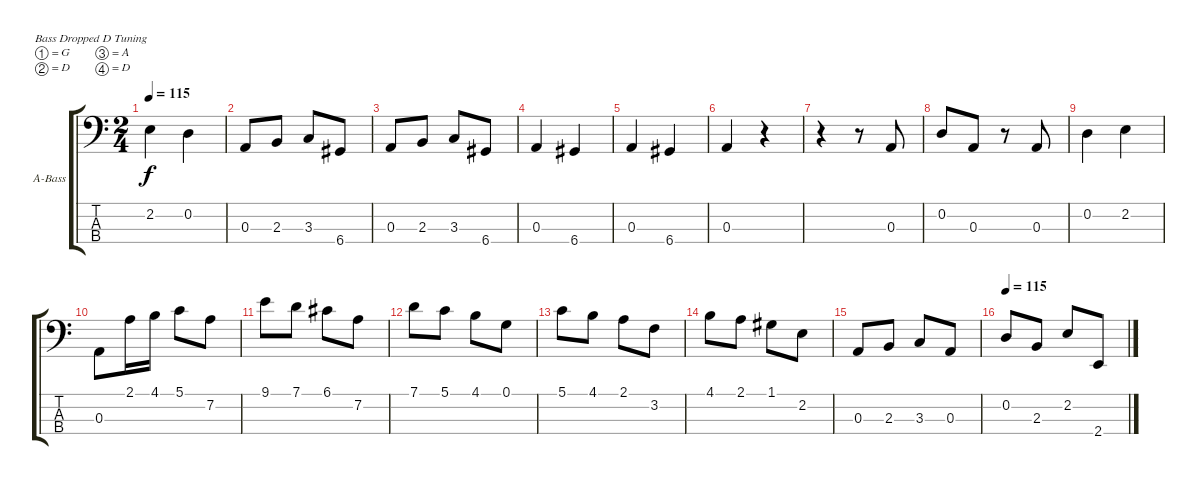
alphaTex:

\defaultSystemsLayout 4
\bracketExtendMode groupsimilarinstruments
\firstSystemTrackNameOrientation horizontal
\otherSystemsTrackNameOrientation horizontal
\track ("Bass" "A-Bass") {instrument acousticbass}
\staff {score tabs}
\tuning (G2 D2 A1 D1)
\ts (2 4)
\tempo 115
\clef f4
\ks c
2.2.4{dy f} 0.2.4 |
0.3.8 2.3.8 3.3.8 6.4.8 |
0.3.8 2.3.8 3.3.8 6.4.8 |
0.3.4 6.4.4 |
0.3.4 6.4.4 |
0.3.4 r.4 |
r.4 r.8 0.3.8 |
0.2.8 0.3.8 r.8 0.3.8 |
0.2.4 2.2.4 |
0.3.8 2.1.16 4.1.16 5.1.8 7.2.8 |
9.1.8 7.1.8 6.1.8 7.2.8 |
7.1.8 5.1.8 4.1.8 0.1.8 |
5.1.8 4.1.8 2.1.8 3.2.8 |
4.1.8 2.1.8 1.1.8 2.2.8 |
0.3.8 2.3.8 3.3.8 0.3.8 |
\tempo (115 0.00625)
0.2.8 2.3.8 2.2.8 2.4.8
